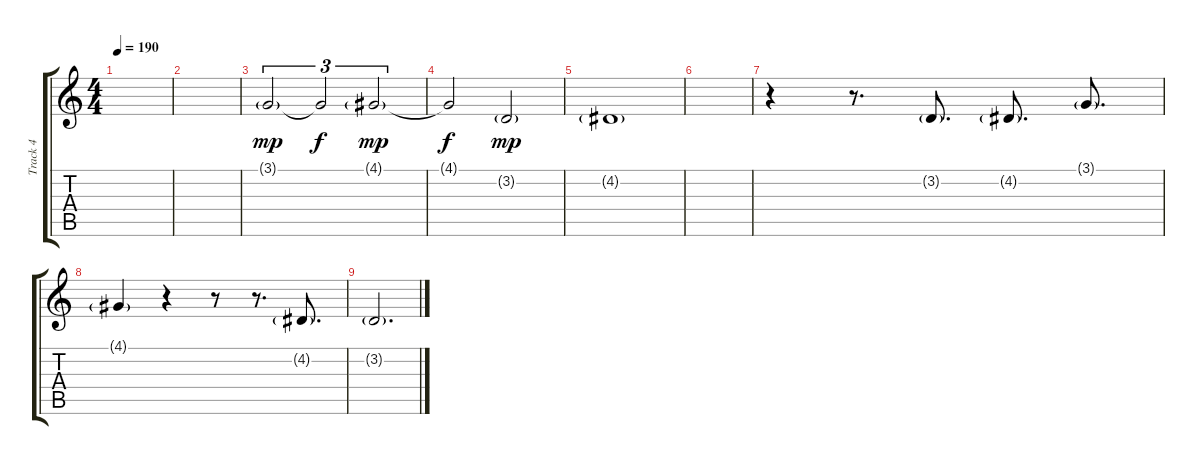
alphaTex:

\track ("Track 4" "Track 4") {instrument cello}
\staff {score tabs}
\tuning (E4 B3 G3 D3 A2 D2) {hide}
\ts (4 4)
\tempo 190
\clef g2
\ks c
|
|
3.1{g}.2{tu (3 2) dy mp} 3.1{t}.2{tu (3 2) dy f} 4.1{g}.2{tu (3 2) dy mp} |
4.1{t}.2{dy f} 3.2{g}.2{dy mp} |
4.2{g}.1 |
|
r.4 r.8{d} 3.2{g}.8{d} 4.2{g}.8{d} 3.1{g}.8{d} |
4.1{g}.4 r.4 r.8 r.8{d} 4.2{g}.8{d} |
3.2{g}.2{d}
